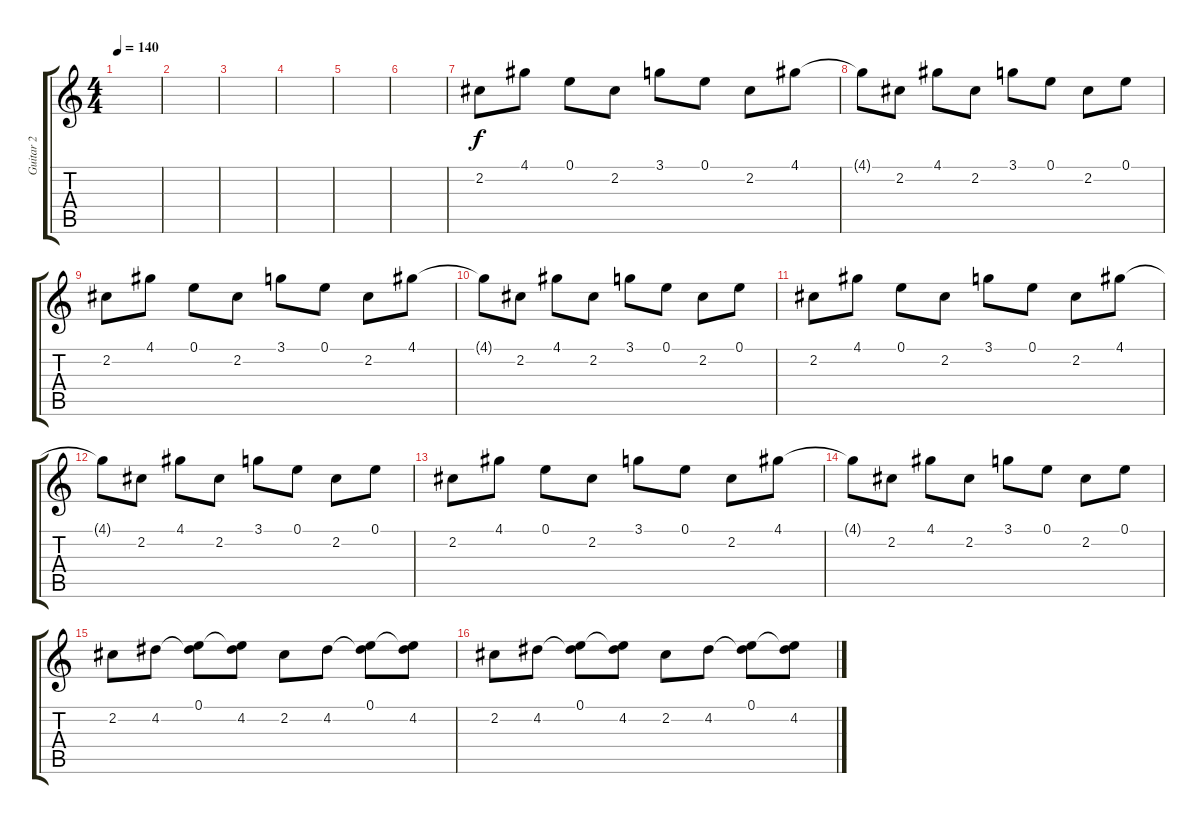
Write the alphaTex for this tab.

\track ("Guitar 2" "Guitar 2") {instrument overdrivenguitar}
\staff {score tabs}
\tuning (E4 B3 G3 D3 A2 E2) {hide}
\ts (4 4)
\tempo 140
\clef g2
\ks c
|
|
|
|
|
|
2.2.8 4.1.8 0.1.8 2.2.8 3.1.8 0.1.8 2.2.8 4.1.8 |
4.1{t}.8 2.2.8 4.1.8 2.2.8 3.1.8 0.1.8 2.2.8 0.1.8 |
2.2.8 4.1.8 0.1.8 2.2.8 3.1.8 0.1.8 2.2.8 4.1.8 |
4.1{t}.8 2.2.8 4.1.8 2.2.8 3.1.8 0.1.8 2.2.8 0.1.8 |
2.2.8 4.1.8 0.1.8 2.2.8 3.1.8 0.1.8 2.2.8 4.1.8 |
4.1{t}.8 2.2.8 4.1.8 2.2.8 3.1.8 0.1.8 2.2.8 0.1.8 |
2.2.8 4.1.8 0.1.8 2.2.8 3.1.8 0.1.8 2.2.8 4.1.8 |
4.1{t}.8 2.2.8 4.1.8 2.2.8 3.1.8 0.1.8 2.2.8 0.1.8 |
2.2.8 4.2.8 (0.1 4.2{t}).8 (0.1{t} 4.2).8 2.2.8 4.2.8 (0.1 4.2{t}).8 (0.1{t} 4.2).8 |
2.2.8 4.2.8 (0.1 4.2{t}).8 (0.1{t} 4.2).8 2.2.8 4.2.8 (0.1 4.2{t}).8 (0.1{t} 4.2).8
